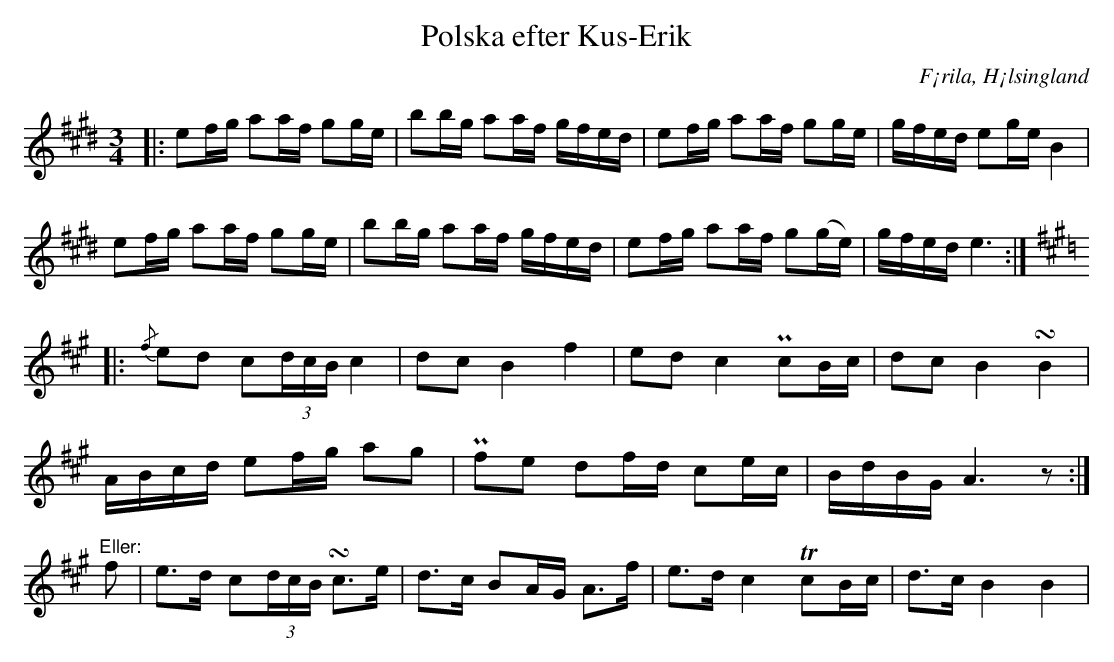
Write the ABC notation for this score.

X:1
T: Polska efter Kus-Erik
O: F¡rila, H¡lsingland
M: 3/4
L: 1/16
K: E
|: e2fg a2af g2ge | b2bg a2af gfed | e2fg a2af g2ge | gfed e2ge B4 |
   e2fg a2af g2ge | b2bg a2af gfed | e2fg a2af g2(ge) | gfed e6 :|
K: A
             |: {/f}e2d2 c2(3dcB   c4    | d2c2  B4   f4    | e2d2  c4 Pc2Bc  | d2c2  B4 !turn!B4 |
                ABcd     e2fg a2g2        | Pf2e2 d2fd c2ec  | BdBG  A6 z2    :|
"^Eller:" f2 |  e2>d2    c2(3dcB   !turn!c2>e2 | d2>c2 B2AG A2>f2 | e2>d2 c4 Tc2Bc  | d2>c2 B4 B4       |
